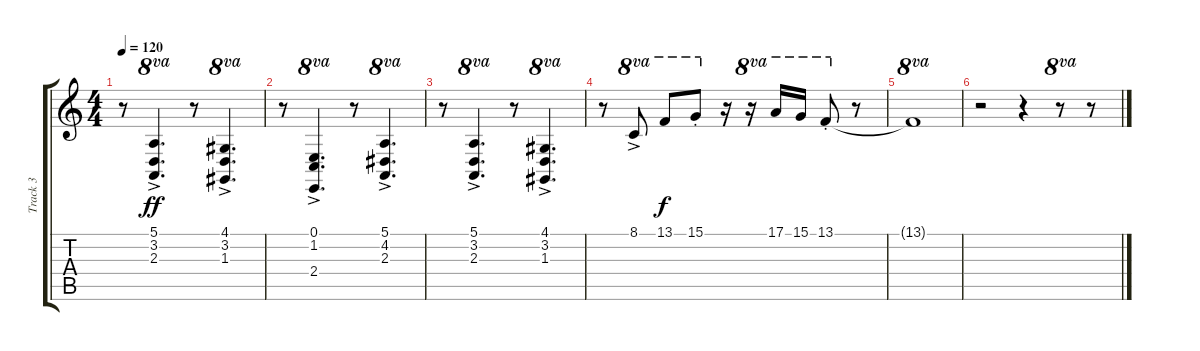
\track ("Track 3" "Track 3") {instrument brightacousticpiano}
\staff {score tabs}
\tuning (E4 B3 G3 D3 A2 B1) {hide}
\ts (4 4)
\tempo 120
\clef g2
\ks c
r.8{dy ff} (5.1 3.2 2.3{ac}).4{d ot 8va} r.8 (4.1 3.2 1.3{ac}).4{d ot 8va} |
r.8 (0.1 1.2 2.4{ac}).4{d ot 8va} r.8 (5.1 4.2 2.3{ac}).4{d ot 8va} |
r.8 (5.1 3.2 2.3{ac}).4{d ot 8va} r.8 (4.1 3.2 1.3{ac}).4{d ot 8va} |
r.8 8.1{ac}.8{ot 8va} 13.1.8{ot 8va dy f} 15.1{st}.8{ot 8va} r.16 r.16{ot 8va} 17.1.16{ot 8va} 15.1.16{ot 8va} 13.1{st}.8{ot 8va} r.8 |
13.1{t}.1{ot 8va} |
r.2 r.4 r.8{ot 8va} r.8
